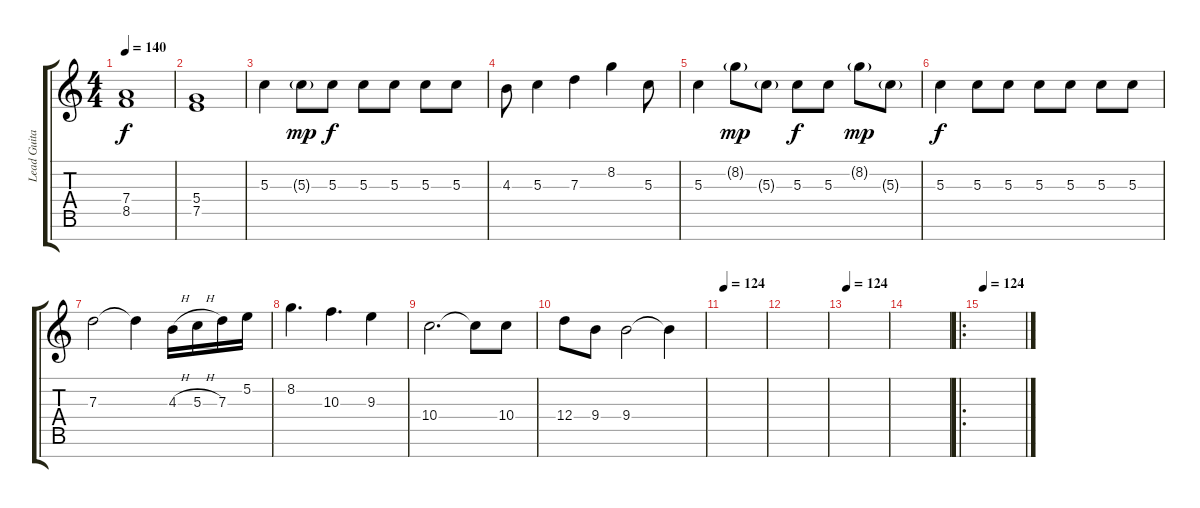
\track ("Lead Guitar I" "Lead Guita") {instrument distortionguitar}
\staff {score tabs}
\tuning (E4 B3 G3 D3 A2 E2 B1) {hide}
\ts (4 4)
\tempo 140
\clef g2
\ks c
(7.4 8.5).1{dy f} |
(5.4 7.5).1 |
5.3.4 5.3{g}.8{dy mp} 5.3.8{dy f} 5.3.8 5.3.8 5.3.8 5.3.8 |
4.3.8 5.3.4 7.3.4 8.2.4 5.3.8 |
5.3.4 8.2{g}.8{dy mp} 5.3{g}.8 5.3.8{dy f} 5.3.8 8.2{g}.8{dy mp} 5.3{g}.8 |
5.3.4{dy f} 5.3.8 5.3.8 5.3.8 5.3.8 5.3.8 5.3.8 |
7.3.2 7.3{t}.4 4.3{h}.16 5.3{h}.16 7.3.16 5.2.16 |
8.2.4{d} 10.3.4{d} 9.3.4 |
10.4.2{d} 10.4{t}.8 10.4.8 |
12.4.8 9.4.8 9.4.2 9.4{t}.4 |
\tempo 124
|
|
\tempo 124
|
|
\ro
\tempo 124
